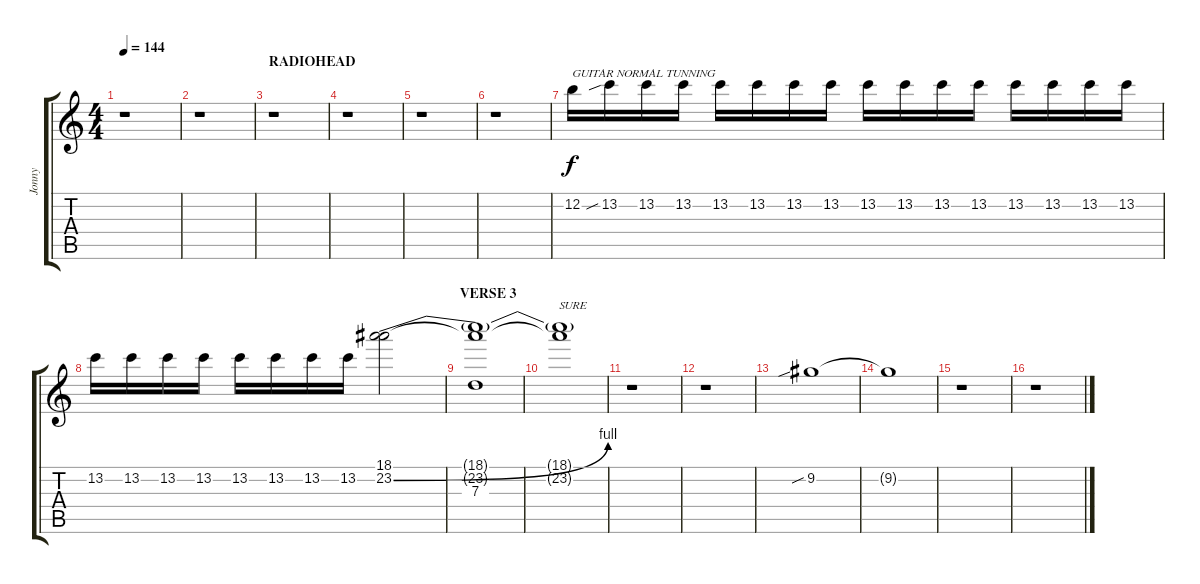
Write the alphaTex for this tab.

\track ("Jonny" "Jonny") {instrument distortionguitar}
\staff {score tabs}
\tuning (E4 B3 G3 D3 A2 E2) {hide}
\ts (4 4)
\tempo 144
\clef g2
\ks c
r.1{dy f} |
r.1 |
\section ("" "RADIOHEAD")
r.1 |
r.1 |
r.1 |
r.1 |
12.2.16{txt "GUITAR NORMAL TUNNING"} 13.2{sib}.16 13.2.16 13.2.16 13.2.16 13.2.16 13.2.16 13.2.16 13.2.16 13.2.16 13.2.16 13.2.16 13.2.16 13.2.16 13.2.16 13.2.16 |
13.2.16 13.2.16 13.2.16 13.2.16 13.2.16 13.2.16 13.2.16 13.2.16 (18.1 23.2{be (bend 0 0 60 4)}).2 |
\section ("" "VERSE 3")
(18.1{t} 23.2{t} 7.3).1 |
(18.1{t} 23.2{t}).1{txt "SURE"} |
r.1 |
r.1{volume 12} |
9.2{sib}.1 |
9.2{t}.1 |
r.1 |
r.1
